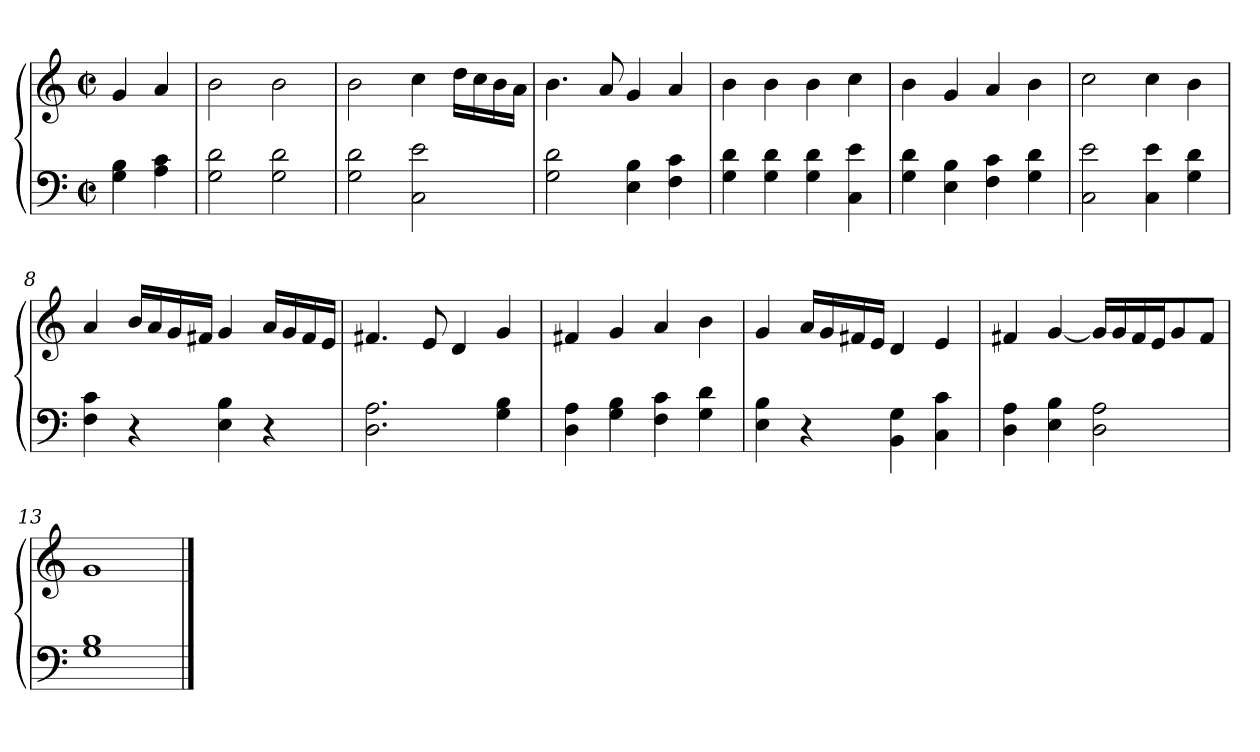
**kern	**kern
*part1	*part1
*staff2	*staff1
*clefF4	*clefG2
*k[]	*k[]
*M2/2	*M2/2
*met(c|)	*met(c|)
=1	=1
4G\ 4B\	4g/
4A\ 4c\	4a/
=2	=2
2G\ 2d\	2b\
2G\ 2d\	2b\
=3	=3
2G\ 2d\	2b\
2C\ 2e\	4cc\
.	16dd\LL
.	16cc\
.	16b\
.	16a\JJ
=4	=4
2G\ 2d\	4.b\
.	8a/
4E\ 4B\	4g/
4F\ 4c\	4a/
=5	=5
4G\ 4d\	4b\
4G\ 4d\	4b\
4G\ 4d\	4b\
4C\ 4e\	4cc\
!!LO:LB:g=z
=6	=6
4G\ 4d\	4b\
4E\ 4B\	4g/
4F\ 4c\	4a/
4G\ 4d\	4b\
=7	=7
2C\ 2e\	2cc\
4C\ 4e\	4cc\
4G\ 4d\	4b\
=8	=8
4F\ 4c\	4a/
4r	16b/LL
.	16a/
.	16g/
.	16f#X/JJ
4E\ 4B\	4g/
4r	16a/LL
.	16g/
.	16f#/
.	16e/JJ
=9	=9
2.D\ 2.A\	4.f#X/
.	8e/
.	4d/
4G\ 4B\	4g/
!!LO:LB:g=z
=10	=10
4D\ 4A\	4f#X/
4G\ 4B\	4g/
4F\ 4c\	4a/
4G\ 4d\	4b\
=11	=11
4E\ 4B\	4g/
4r	16a/LL
.	16g/
.	16f#X/
.	16e/JJ
4BB\ 4G\	4d/
4C\ 4c\	4e/
=12	=12
4D\ 4A\	4f#X/
4E\ 4B\	[4g/
2D\ 2A\	16g/LL]
.	16g/
.	16f#/
.	16e/J
.	8g/
.	8f#/J
=13	=13
1G 1B	1g
==	==
*-	*-
